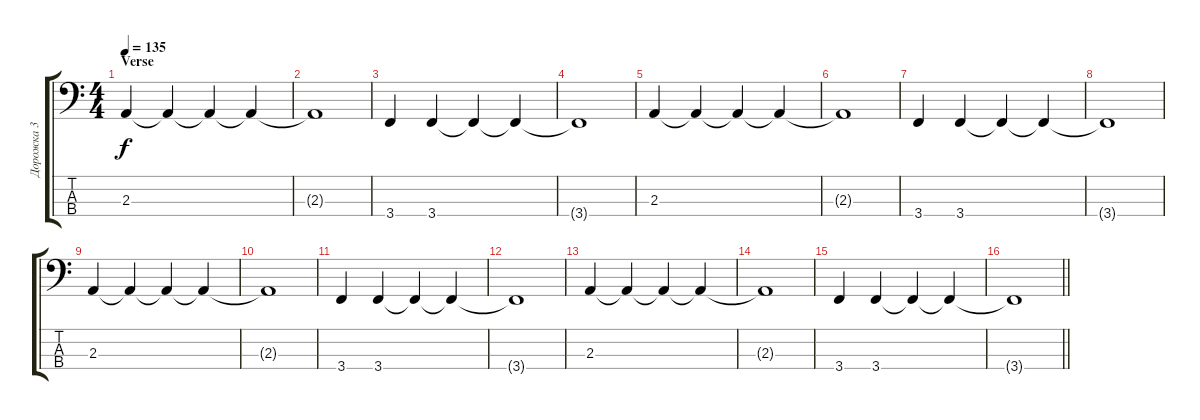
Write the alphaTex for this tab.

\track ("Дорожка 3" "Дорожка 3") {instrument electricbassfinger}
\staff {score tabs}
\tuning (F2 C2 G1 D1) {hide}
\ts (4 4)
\section ("" "Verse")
\tempo 135
\clef f4
\ks c
2.3.4{dy f} 2.3{t}.4 2.3{t}.4 2.3{t}.4 |
2.3{t}.1 |
3.4.4 3.4.4 3.4{t}.4 3.4{t}.4 |
3.4{t}.1 |
2.3.4 2.3{t}.4 2.3{t}.4 2.3{t}.4 |
2.3{t}.1 |
3.4.4 3.4.4 3.4{t}.4 3.4{t}.4 |
3.4{t}.1 |
2.3.4 2.3{t}.4 2.3{t}.4 2.3{t}.4 |
2.3{t}.1 |
3.4.4 3.4.4 3.4{t}.4 3.4{t}.4 |
3.4{t}.1 |
2.3.4 2.3{t}.4 2.3{t}.4 2.3{t}.4 |
2.3{t}.1 |
3.4.4 3.4.4 3.4{t}.4 3.4{t}.4 |
\barLineRight lightlight
3.4{t}.1
